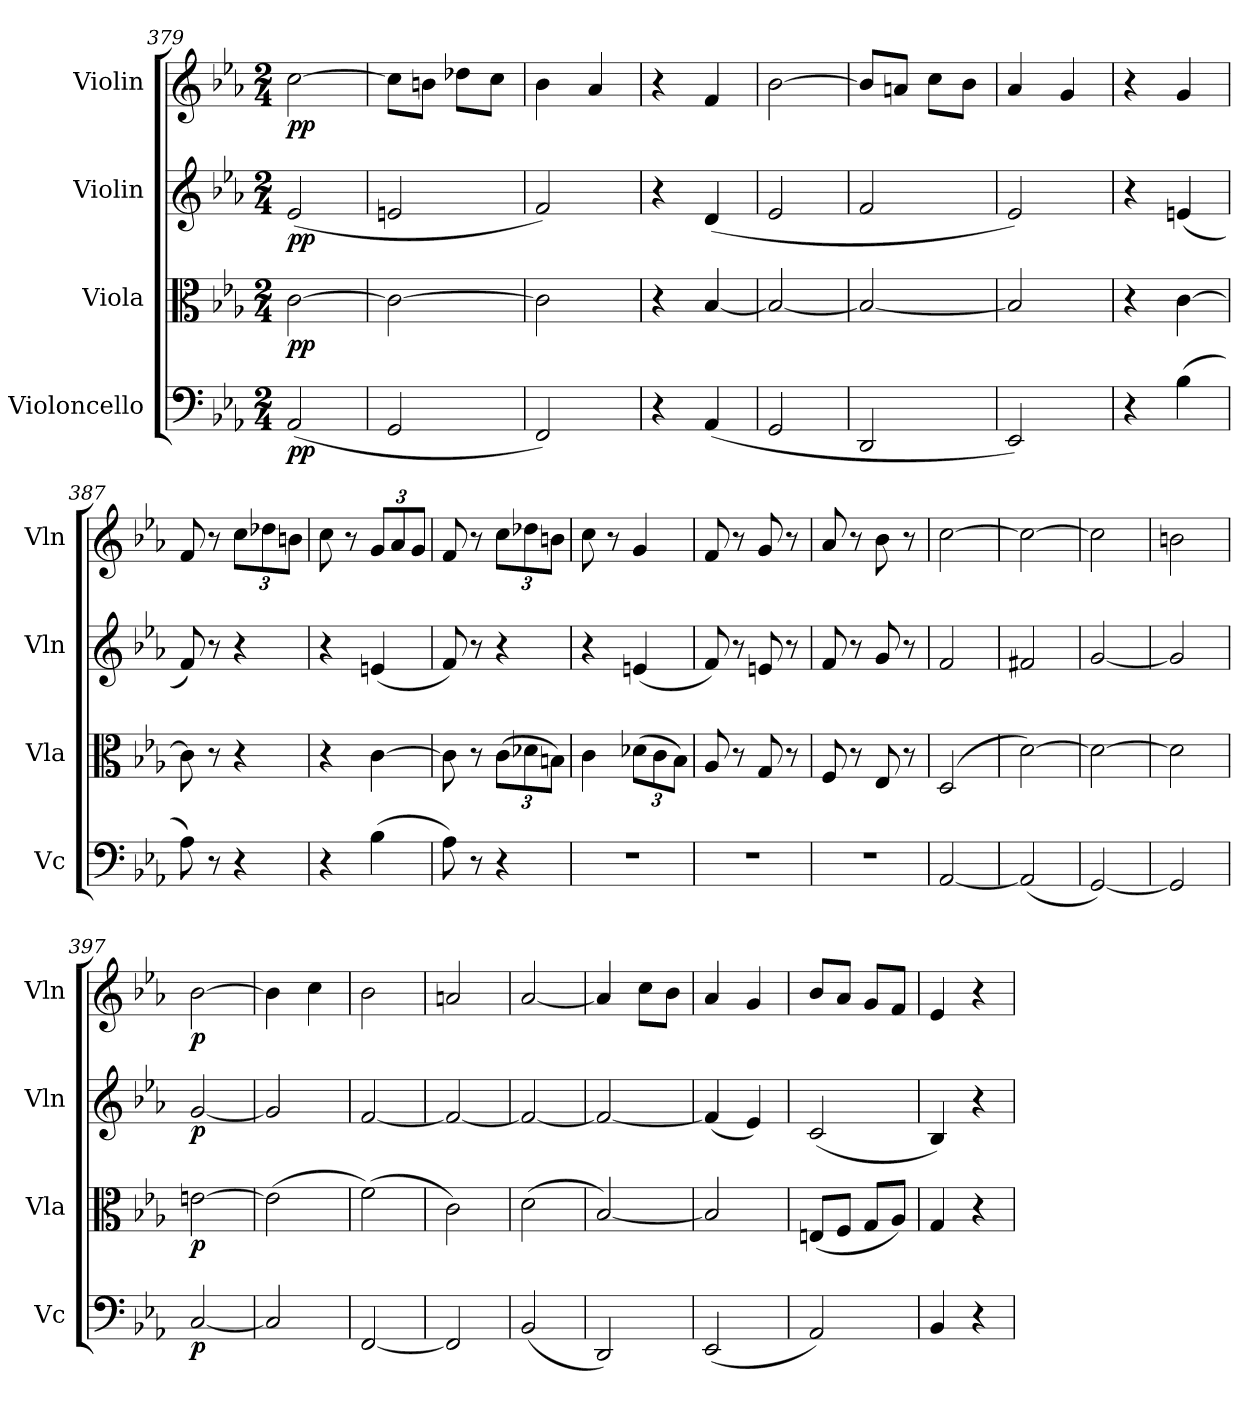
**kern	**dynam	**kern	**dynam	**kern	**dynam	**kern	**dynam
*part4	*part4	*part3	*part3	*part2	*part2	*part1	*part1
*staff4	*staff4	*staff3	*staff3	*staff2	*staff2	*staff1	*staff1
*I"Violoncello	*	*I"Viola	*	*I"Violin	*	*I"Violin	*
*I'Vc	*	*I'Vla	*	*I'Vln	*	*I'Vln	*
*clefF4	*	*clefC3	*	*clefG2	*	*clefG2	*
*k[b-e-a-]	*	*k[b-e-a-]	*	*k[b-e-a-]	*	*k[b-e-a-]	*
*M2/4	*	*M2/4	*	*M2/4	*	*M2/4	*
=379	=379	=379	=379	=379	=379	=379	=379
(2AA-/	pp	[2c\	pp	(2e-/	pp	[2cc\	pp
=380	=380	=380	=380	=380	=380	=380	=380
2GG/	.	2c\_	.	2en/	.	8cc\L]	.
.	.	.	.	.	.	8bn\J	.
.	.	.	.	.	.	8dd-X\L	.
.	.	.	.	.	.	8cc\J	.
=381	=381	=381	=381	=381	=381	=381	=381
2FF/)	.	2c\]	.	2f/)	.	4b-\	.
.	.	.	.	.	.	4a-/	.
=382	=382	=382	=382	=382	=382	=382	=382
4r	.	4r	.	4r	.	4r	.
(4AA-/	.	[4B-/	.	(4d/	.	4f/	.
=383	=383	=383	=383	=383	=383	=383	=383
2GG/	.	2B-/_	.	2e-/	.	[2b-\	.
=384	=384	=384	=384	=384	=384	=384	=384
2DD/	.	2B-/_	.	2f/	.	8b-/L]	.
.	.	.	.	.	.	8an/J	.
.	.	.	.	.	.	8cc\L	.
.	.	.	.	.	.	8b-\J	.
=385	=385	=385	=385	=385	=385	=385	=385
2EE-/)	.	2B-/]	.	2e-/)	.	4a-/	.
.	.	.	.	.	.	4g/	.
=386	=386	=386	=386	=386	=386	=386	=386
4r	.	4r	.	4r	.	4r	.
(4B-\	.	[4c\	.	(4en/	.	4g/	.
=387	=387	=387	=387	=387	=387	=387	=387
8A-\)	.	8c\]	.	8f/)	.	8f/	.
8r	.	8r	.	8r	.	8r	.
4r	.	4r	.	4r	.	12cc\L	.
.	.	.	.	.	.	12dd-X\	.
.	.	.	.	.	.	12bn\J	.
=388	=388	=388	=388	=388	=388	=388	=388
4r	.	4r	.	4r	.	8cc\	.
.	.	.	.	.	.	8r	.
(4B-\	.	[4c\	.	(4en/	.	12g/L	.
.	.	.	.	.	.	12a-/	.
.	.	.	.	.	.	12g/J	.
=389	=389	=389	=389	=389	=389	=389	=389
8A-\)	.	8c\]	.	8f/)	.	8f/	.
8r	.	8r	.	8r	.	8r	.
4r	.	(12c\L	.	4r	.	12cc\L	.
.	.	12d-X\	.	.	.	12dd-X\	.
.	.	12Bn\J)	.	.	.	12bn\J	.
=390	=390	=390	=390	=390	=390	=390	=390
2r	.	4c\	.	4r	.	8cc\	.
.	.	.	.	.	.	8r	.
.	.	(12d-X\L	.	(4en/	.	4g/	.
.	.	12c\	.	.	.	.	.
.	.	12B-\J)	.	.	.	.	.
=391	=391	=391	=391	=391	=391	=391	=391
2r	.	8A-/	.	8f/)	.	8f/	.
.	.	8r	.	8r	.	8r	.
.	.	8G/	.	8en/	.	8g/	.
.	.	8r	.	8r	.	8r	.
=392	=392	=392	=392	=392	=392	=392	=392
2r	.	8F/	.	8f/	.	8a-/	.
.	.	8r	.	8r	.	8r	.
.	.	8E-/	.	8g/	.	8b-\	.
.	.	8r	.	8r	.	8r	.
=393	=393	=393	=393	=393	=393	=393	=393
[2AA-/	.	(2D/	.	2f/	.	[2cc\	.
=394	=394	=394	=394	=394	=394	=394	=394
(2AA-/]	.	[2d\)	.	2f#X/	.	2cc\_	.
=395	=395	=395	=395	=395	=395	=395	=395
[2GG/)	.	2d\_	.	[2g/	.	2cc\]	.
=396	=396	=396	=396	=396	=396	=396	=396
2GG/]	.	2d\]	.	2g/]	.	2bn\	.
=397	=397	=397	=397	=397	=397	=397	=397
[2C/	p	[2en\	p	[2g/	p	[2b-\	p
=398	=398	=398	=398	=398	=398	=398	=398
2C/]	.	(2e\]	.	2g/]	.	4b-\]	.
.	.	.	.	.	.	4cc\	.
=399	=399	=399	=399	=399	=399	=399	=399
[2FF/	.	(2f\)	.	[2f/	.	2b-\	.
=400	=400	=400	=400	=400	=400	=400	=400
2FF/]	.	2c\)	.	2f/_	.	2an/	.
=401	=401	=401	=401	=401	=401	=401	=401
(2BB-/	.	(2d\	.	2f/_	.	[2a-/	.
=402	=402	=402	=402	=402	=402	=402	=402
2DD/)	.	[2B-/)	.	2f/_	.	4a-/]	.
.	.	.	.	.	.	8cc\L	.
.	.	.	.	.	.	8b-\J	.
=403	=403	=403	=403	=403	=403	=403	=403
(2EE-/	.	2B-/]	.	(4f/]	.	4a-/	.
.	.	.	.	4e-/)	.	4g/	.
=404	=404	=404	=404	=404	=404	=404	=404
2AA-/)	.	(8En/L	.	(2c/	.	8b-/L	.
.	.	8F/J	.	.	.	8a-/J	.
.	.	8G/L	.	.	.	8g/L	.
.	.	8A-/J)	.	.	.	8f/J	.
=405	=405	=405	=405	=405	=405	=405	=405
4BB-/	.	4G/	.	4B-/)	.	4e-/	.
4r	.	4r	.	4r	.	4r	.
=	=	=	=	=	=	=	=
*-	*-	*-	*-	*-	*-	*-	*-
